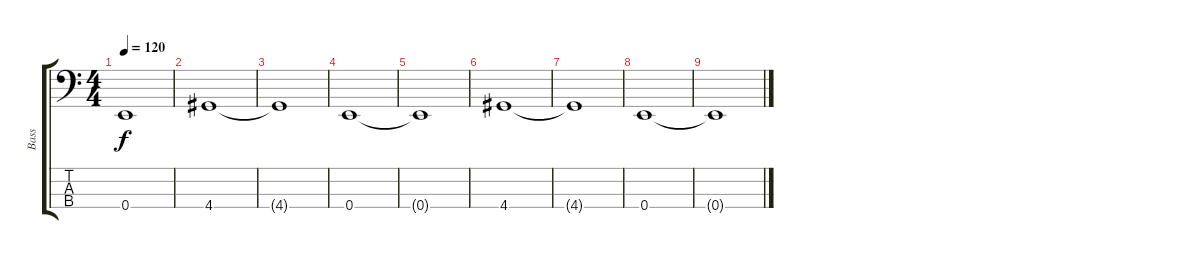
\track ("Bass" "Bass") {instrument electricbassfinger}
\staff {score tabs}
\tuning (G2 D2 A1 E1) {hide}
\ts (4 4)
\tempo 120
\clef f4
\ks c
0.4{t}.1{dy f} |
4.4.1 |
4.4{t}.1 |
0.4.1 |
0.4{t}.1 |
4.4.1 |
4.4{t}.1 |
0.4.1 |
0.4{t}.1
